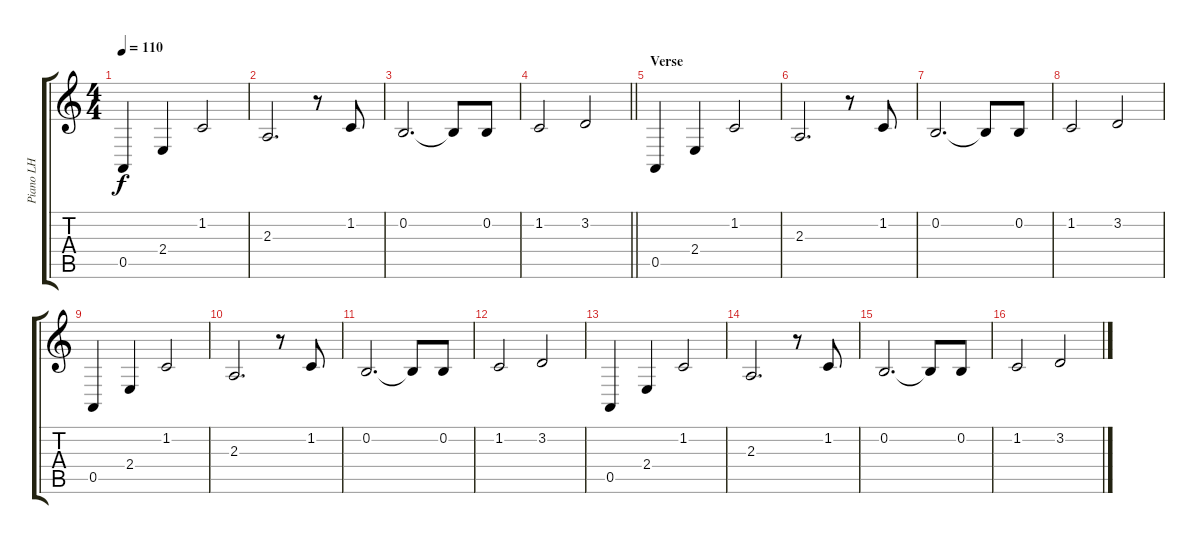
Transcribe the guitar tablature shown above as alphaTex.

\track ("Piano LH" "Piano LH") {instrument acousticgrandpiano}
\staff {score tabs}
\tuning (E4 B3 G3 D3 A2 E2) {hide}
\ts (4 4)
\tempo 110
\clef g2
\ks c
0.5.4{dy f} 2.4.4 1.2.2 |
2.3.2{d} r.8 1.2.8 |
0.2.2{d} 0.2{t}.8 0.2.8 |
\barLineRight lightlight
1.2.2 3.2.2 |
\section ("" "Verse")
0.5.4 2.4.4 1.2.2 |
2.3.2{d} r.8 1.2.8 |
0.2.2{d} 0.2{t}.8 0.2.8 |
1.2.2 3.2.2 |
0.5.4 2.4.4 1.2.2 |
2.3.2{d} r.8 1.2.8 |
0.2.2{d} 0.2{t}.8 0.2.8 |
1.2.2 3.2.2 |
0.5.4 2.4.4 1.2.2 |
2.3.2{d} r.8 1.2.8 |
0.2.2{d} 0.2{t}.8 0.2.8 |
1.2.2 3.2.2
